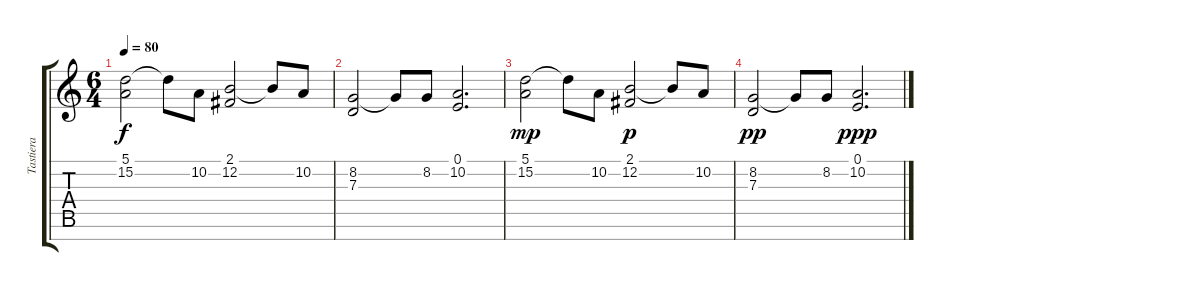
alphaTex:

\track ("Tastiera" "Tastiera") {instrument synthvoice}
\staff {score tabs}
\tuning (E4 B3 G3 D3 A2 E2 B1) {hide}
\ts (6 4)
\tempo 80
\clef g2
\ks c
(5.1 15.2).2{dy f} 15.2{t}.8 10.2.8 (2.1 12.2).2 12.2{t}.8 10.2.8 |
(8.2 7.3).2 8.2{t}.8 8.2.8 (0.1 10.2).2{d} |
(5.1 15.2).2{dy mp} 15.2{t}.8 10.2.8 (2.1 12.2).2{dy p} 12.2{t}.8 10.2.8 |
(8.2 7.3).2{dy pp} 8.2{t}.8 8.2.8 (0.1 10.2).2{d dy ppp}
